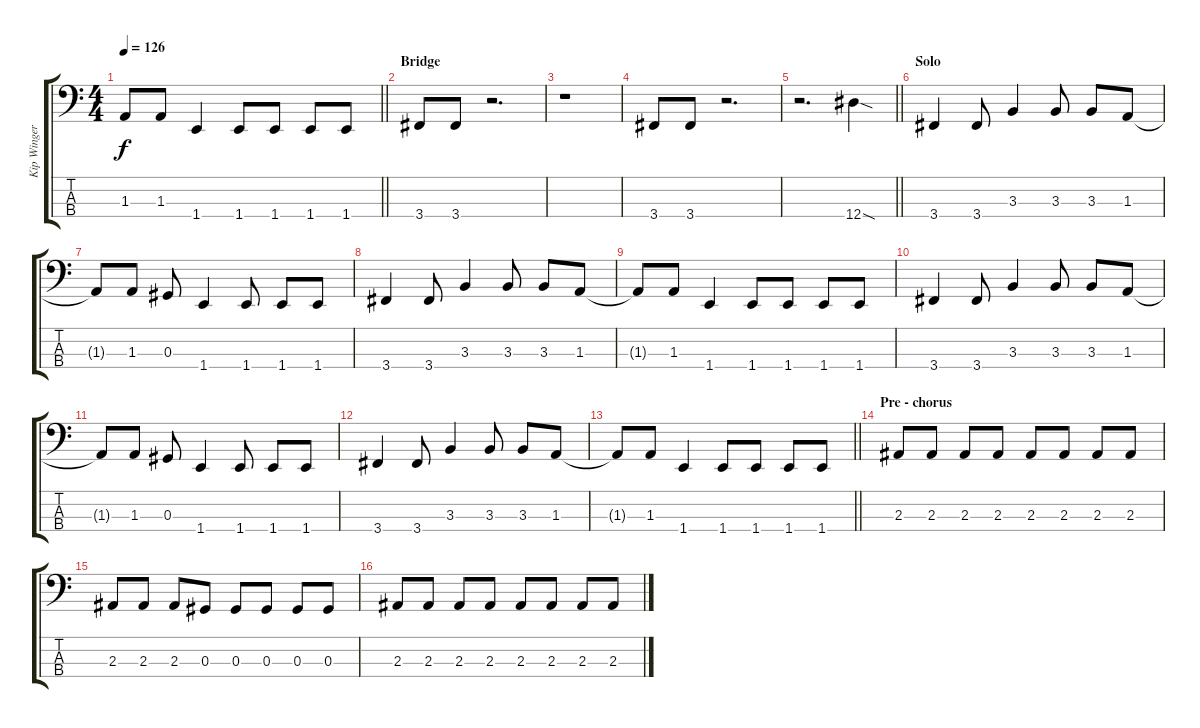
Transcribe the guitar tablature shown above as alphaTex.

\track ("Kip Winger" "Kip Winger") {instrument electricbassfinger}
\staff {score tabs}
\tuning (Gb2 Db2 Ab1 Eb1) {hide}
\ts (4 4)
\tempo 126
\clef f4
\barLineRight lightlight
\ks c
1.3{t}.8{dy f} 1.3.8 1.4.4 1.4.8 1.4.8 1.4.8 1.4.8 |
\section ("" "Bridge")
3.4.8 3.4.8 r.2{d} |
r.1 |
3.4.8 3.4.8 r.2{d} |
\barLineRight lightlight
r.2{d} 12.4{sod}.4 |
\section ("" "Solo")
3.4.4 3.4.8 3.3.4 3.3.8 3.3.8 1.3.8 |
1.3{t}.8 1.3.8 0.3.8 1.4.4 1.4.8 1.4.8 1.4.8 |
3.4.4 3.4.8 3.3.4 3.3.8 3.3.8 1.3.8 |
1.3{t}.8 1.3.8 1.4.4 1.4.8 1.4.8 1.4.8 1.4.8 |
3.4.4 3.4.8 3.3.4 3.3.8 3.3.8 1.3.8 |
1.3{t}.8 1.3.8 0.3.8 1.4.4 1.4.8 1.4.8 1.4.8 |
3.4.4 3.4.8 3.3.4 3.3.8 3.3.8 1.3.8 |
\barLineRight lightlight
1.3{t}.8 1.3.8 1.4.4 1.4.8 1.4.8 1.4.8 1.4.8 |
\section ("" "Pre - chorus")
2.3.8 2.3.8 2.3.8 2.3.8 2.3.8 2.3.8 2.3.8 2.3.8 |
2.3.8 2.3.8 2.3.8 0.3.8 0.3.8 0.3.8 0.3.8 0.3.8 |
2.3.8 2.3.8 2.3.8 2.3.8 2.3.8 2.3.8 2.3.8 2.3.8
